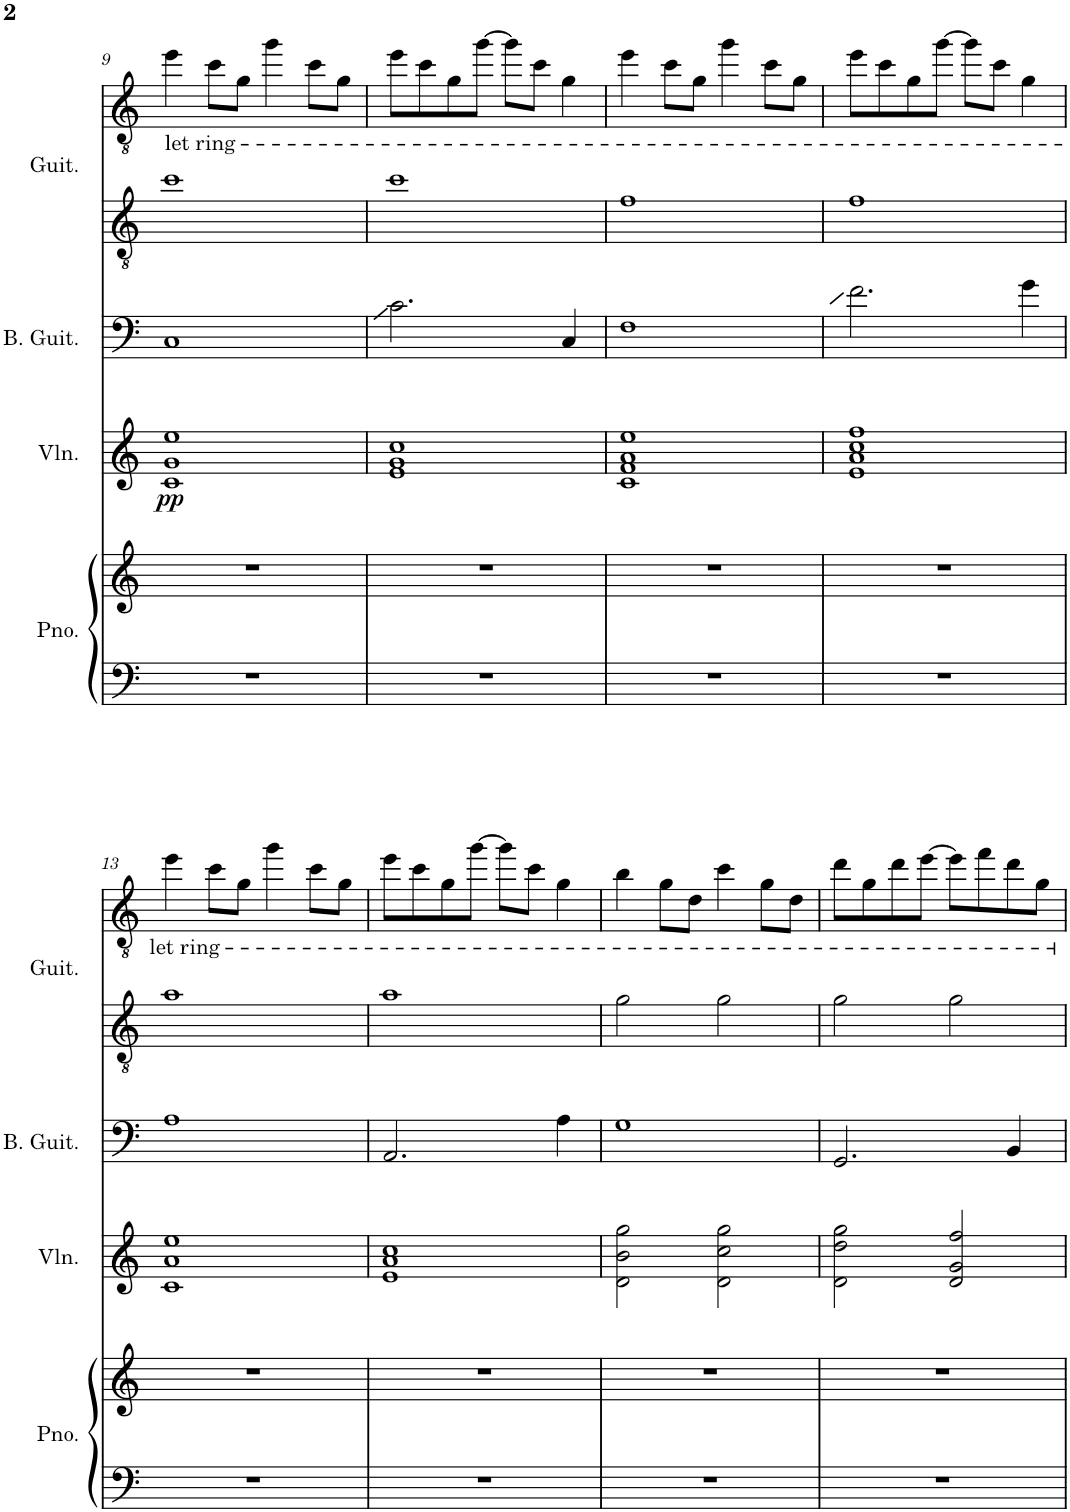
**kern	**kern	**kern	**dynam	**kern	**kern	**kern
*part4	*part4	*part3	*part3	*part2	*part1	*part1
*staff6	*staff5	*staff4	*staff4	*staff3	*staff2	*staff1
*I"Piano	*	*I"Violin	*	*I"Bass Guitar	*I"Acoustic Guitar	*
*I'Pno.	*	*I'Vln.	*	*I'B. Guit.	*I'Guit.	*
!!LO:PB:g=z
*clefF4	*clefG2	*clefG2	*	*clefF4	*clefGv2	*clefGv2
*	*	*	*	*Trd7c12	*	*
*k[]	*k[]	*k[]	*	*k[]	*k[]	*k[]
*M4/4	*M4/4	*M4/4	*	*M4/4	*M4/4	*M4/4
=9	=9	=9	=9	=9	=9	=9
!	!	!	!	!	!	!LO:TX:b:t=let ring
!	!	!	!LO:DY:b	!	!	!
1r	1r	1c 1g 1ee	pp	1C	1cc	4ee\
.	.	.	.	.	.	8cc\L
.	.	.	.	.	.	8g\J
.	.	.	.	.	.	4gg\
.	.	.	.	.	.	8cc\L
.	.	.	.	.	.	8g\J
=10	=10	=10	=10	=10	=10	=10
1r	1r	1e 1g 1cc	.	2.c\	1cc	8ee\L
.	.	.	.	.	.	8cc\
.	.	.	.	.	.	8g\
.	.	.	.	.	.	[8gg\J
.	.	.	.	.	.	8gg\L]
.	.	.	.	.	.	8cc\J
.	.	.	.	4C/	.	4g\
=11	=11	=11	=11	=11	=11	=11
1r	1r	1c 1f 1a 1ee	.	1F	1f	4ee\
.	.	.	.	.	.	8cc\L
.	.	.	.	.	.	8g\J
.	.	.	.	.	.	4gg\
.	.	.	.	.	.	8cc\L
.	.	.	.	.	.	8g\J
=12	=12	=12	=12	=12	=12	=12
1r	1r	1e 1a 1cc 1ff	.	2.f\	1f	8ee\L
.	.	.	.	.	.	8cc\
.	.	.	.	.	.	8g\
.	.	.	.	.	.	[8gg\J
.	.	.	.	.	.	8gg\L]
.	.	.	.	.	.	8cc\J
.	.	.	.	4g\	.	4g\
!!LO:LB:g=z
=13	=13	=13	=13	=13	=13	=13
1r	1r	1c 1a 1ee	.	1A	1a	4ee\
.	.	.	.	.	.	8cc\L
.	.	.	.	.	.	8g\J
.	.	.	.	.	.	4gg\
.	.	.	.	.	.	8cc\L
.	.	.	.	.	.	8g\J
=14	=14	=14	=14	=14	=14	=14
1r	1r	1e 1a 1cc	.	2.AA/	1a	8ee\L
.	.	.	.	.	.	8cc\
.	.	.	.	.	.	8g\
.	.	.	.	.	.	[8gg\J
.	.	.	.	.	.	8gg\L]
.	.	.	.	.	.	8cc\J
.	.	.	.	4A\	.	4g\
=15	=15	=15	=15	=15	=15	=15
1r	1r	2d\ 2b\ 2gg\	.	1G	2g\	4b\
.	.	.	.	.	.	8g\L
.	.	.	.	.	.	8d\J
.	.	2d\ 2cc\ 2gg\	.	.	2g\	4cc\
.	.	.	.	.	.	8g\L
.	.	.	.	.	.	8d\J
=16	=16	=16	=16	=16	=16	=16
1r	1r	2d\ 2dd\ 2gg\	.	2.GG/	2g\	8dd\L
.	.	.	.	.	.	8g\
.	.	.	.	.	.	8dd\
.	.	.	.	.	.	[8ee\J
.	.	2d/ 2g/ 2ff/	.	.	2g\	8ee\L]
.	.	.	.	.	.	8ff\
.	.	.	.	4BB/	.	8dd\
.	.	.	.	.	.	8g\J
=	=	=	=	=	=	=
*-	*-	*-	*-	*-	*-	*-
